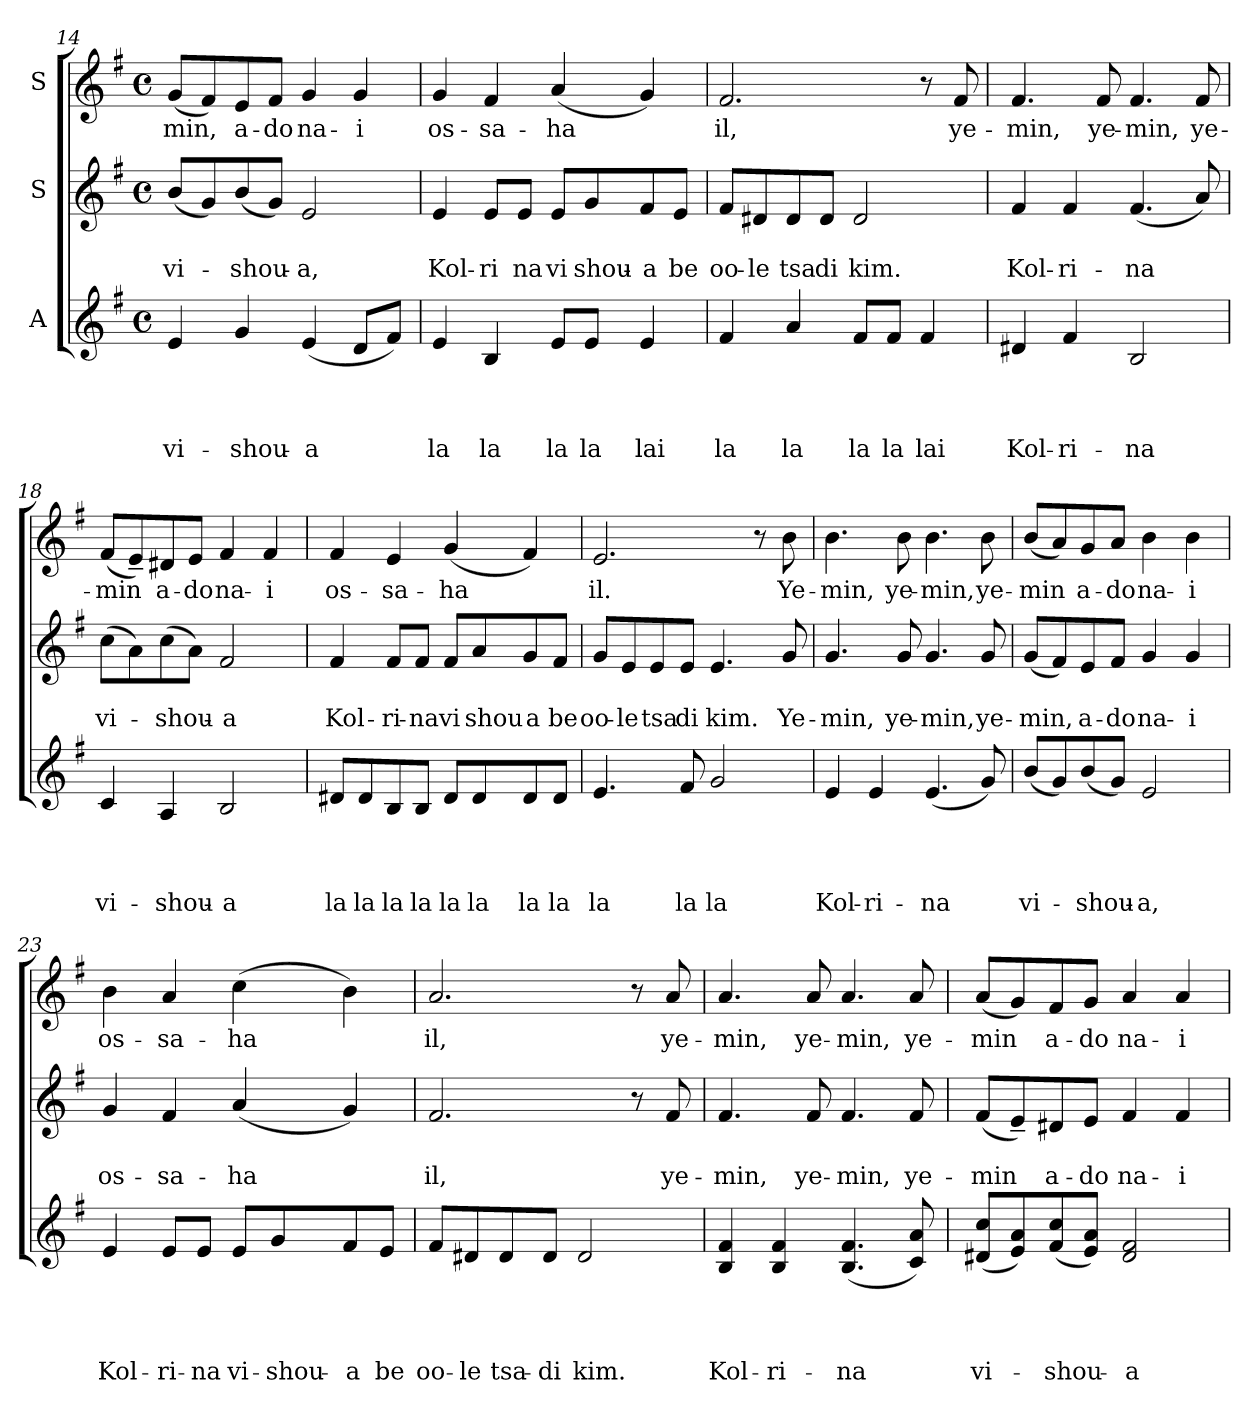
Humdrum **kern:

**kern	**text	**text	**text	**text	**kern	**text	**text	**kern	**text
*part3	*part3	*part3	*part3	*part3	*part2	*part2	*part2	*part1	*part1
*staff3	*staff3	*staff3	*staff3	*staff3	*staff2	*staff2	*staff2	*staff1	*staff1
*I"A	*	*	*	*	*I"S	*	*	*I"S	*
*clefG2	*	*	*	*	*clefG2	*	*	*clefG2	*
*k[f#]	*	*	*	*	*k[f#]	*	*	*k[f#]	*
*G:	*	*	*	*	*G:	*	*	*G:	*
*M4/4	*	*	*	*	*M4/4	*	*	*M4/4	*
*met(c)	*	*	*	*	*met(c)	*	*	*met(c)	*
=14	=14	=14	=14	=14	=14	=14	=14	=14	=14
!	!	!	!	!LO:LY:b	!	!	!LO:LY:b	!	!LO:LY:b
4e/	.	.	.	vi-	(<8b/L	.	vi-	(<8g/L	-min,
.	.	.	.	.	8g/)	.	.	8f#/)	.
!	!	!	!	!LO:LY:b	!	!	!LO:LY:b	!	!LO:LY:b
4g/	.	.	.	-shou-	(<8b/	.	-shou-	8e/	a-
!	!	!	!	!	!	!	!	!	!LO:LY:b
.	.	.	.	.	8g/J)	.	.	8f#/J	-do
!	!	!	!	!LO:LY:b:rj	!	!	!LO:LY:b	!	!LO:LY:b
(<4e/	.	.	.	-a	2e/	.	-a,	4g/	na-
!	!	!	!	!	!	!	!	!	!LO:LY:b
8d/L	.	.	.	.	.	.	.	4g/	-i
8f#/J)	.	.	.	.	.	.	.	.	.
=15	=15	=15	=15	=15	=15	=15	=15	=15	=15
!	!	!	!	!LO:LY:b	!	!	!LO:LY:b	!	!LO:LY:b
4e/	.	.	.	la	4e/	.	Kol-	4g/	os-
!	!	!	!	!LO:LY:b	!	!	!LO:LY:b	!	!LO:LY:b
4B/	.	.	.	la	8e/L	.	-ri	4f#/	-sa-
!	!	!	!	!	!	!	!LO:LY:b	!	!
.	.	.	.	.	8e/J	.	na	.	.
!	!	!	!	!LO:LY:b	!	!	!LO:LY:b	!	!LO:LY:b
8e/L	.	.	.	la	8e/L	.	vi	(<4a/	-ha
!	!	!	!	!LO:LY:b	!	!	!LO:LY:b	!	!
8e/J	.	.	.	la	8g/	.	shou-	.	.
!	!	!	!	!LO:LY:b	!	!	!LO:LY:b	!	!
4e/	.	.	.	lai	8f#/	.	-a	4g/)	.
!	!	!	!	!	!	!	!LO:LY:b	!	!
.	.	.	.	.	8e/J	.	be	.	.
!!LO:PB:g=z
=16	=16	=16	=16	=16	=16	=16	=16	=16	=16
!	!	!	!	!LO:LY:b	!	!	!LO:LY:b	!	!LO:LY:b
4f#/	.	.	.	la	8f#/L	.	oo-	2.f#/	il,
!	!	!	!	!	!	!	!LO:LY:b	!	!
.	.	.	.	.	8d#X/	.	-le	.	.
!	!	!	!	!LO:LY:b	!	!	!LO:LY:b	!	!
4a/	.	.	.	la	8d#/	.	tsa	.	.
!	!	!	!	!	!	!	!LO:LY:b	!	!
.	.	.	.	.	8d#/J	.	di	.	.
!	!	!	!	!LO:LY:b	!	!	!LO:LY:b	!	!
8f#/L	.	.	.	la	2d#/	.	kim.	.	.
!	!	!	!	!LO:LY:b	!	!	!	!	!
8f#/J	.	.	.	la	.	.	.	.	.
!	!	!	!	!LO:LY:b	!	!	!	!	!
4f#/	.	.	.	lai	.	.	.	8ra	.
!	!	!	!	!	!	!	!	!	!LO:LY:b
.	.	.	.	.	.	.	.	8f#/	ye-
=17	=17	=17	=17	=17	=17	=17	=17	=17	=17
!	!	!	!	!LO:LY:b	!	!	!LO:LY:b	!	!LO:LY:b
4d#X/	.	.	.	Kol-	4f#/	.	Kol-	4.f#/	-min,
!	!	!	!	!LO:LY:b	!	!	!LO:LY:b	!	!
4f#/	.	.	.	-ri-	4f#/	.	-ri-	.	.
!	!	!	!	!	!	!	!	!	!LO:LY:b
.	.	.	.	.	.	.	.	8f#/	ye-
!	!	!	!	!LO:LY:b	!	!	!LO:LY:b	!	!LO:LY:b
2B/	.	.	.	-na	(<4.f#/	.	-na	4.f#/	-min,
!	!	!	!	!	!	!	!	!	!LO:LY:b
.	.	.	.	.	8a/)	.	.	8f#/	ye-
=18	=18	=18	=18	=18	=18	=18	=18	=18	=18
!	!	!	!	!LO:LY:b	!	!	!LO:LY:b	!	!LO:LY:b
4c/	.	.	.	vi-	(>8cc\L	.	vi-	(<8f#/L	-min
.	.	.	.	.	8a\)	.	.	8e~</)	.
!	!	!	!	!LO:LY:b	!	!	!LO:LY:b	!	!LO:LY:b
4A/	.	.	.	-shou-	(>8cc\	.	-shou-	8d#X/	a-
!	!	!	!	!	!	!	!	!	!LO:LY:b
.	.	.	.	.	8a\J)	.	.	8e/J	-do
!	!	!	!	!LO:LY:b	!	!	!LO:LY:b	!	!LO:LY:b
2B/	.	.	.	-a	2f#/	.	-a	4f#/	na-
!	!	!	!	!	!	!	!	!	!LO:LY:b
.	.	.	.	.	.	.	.	4f#/	-i
=19	=19	=19	=19	=19	=19	=19	=19	=19	=19
!	!	!	!	!LO:LY:b	!	!	!LO:LY:b	!	!LO:LY:b
8d#X/L	.	.	.	la	4f#/	.	Kol-	4f#/	os-
!	!	!	!	!LO:LY:b	!	!	!	!	!
8d#/	.	.	.	la	.	.	.	.	.
!	!	!	!	!LO:LY:b	!	!	!LO:LY:b	!	!LO:LY:b
8B/	.	.	.	la	8f#/L	.	-ri-	4e/	-sa-
!	!	!	!	!LO:LY:b	!	!	!LO:LY:b	!	!
8B/J	.	.	.	la	8f#/J	.	-na	.	.
!	!	!	!	!LO:LY:b	!	!	!LO:LY:b	!	!LO:LY:b
8d#/L	.	.	.	la	8f#/L	.	vi	(<4g/	-ha
!	!	!	!	!LO:LY:b	!	!	!LO:LY:b	!	!
8d#/	.	.	.	la	8a/	.	shou	.	.
!	!	!	!	!LO:LY:b	!	!	!LO:LY:b	!	!
8d#/	.	.	.	la	8g/	.	a	4f#/)	.
!	!	!	!	!LO:LY:b	!	!	!LO:LY:b	!	!
8d#/J	.	.	.	la	8f#/J	.	be	.	.
=20	=20	=20	=20	=20	=20	=20	=20	=20	=20
!	!	!	!	!LO:LY:b	!	!	!LO:LY:b	!	!LO:LY:b
4.e/	.	.	.	la	8g/L	.	oo-	2.e/	il.
!	!	!	!	!	!	!	!LO:LY:b	!	!
.	.	.	.	.	8e/	.	-le	.	.
!	!	!	!	!	!	!	!LO:LY:b	!	!
.	.	.	.	.	8e/	.	tsa	.	.
!	!	!	!	!LO:LY:b	!	!	!LO:LY:b	!	!
8f#/	.	.	.	la	8e/J	.	di	.	.
!	!	!	!	!LO:LY:b	!	!	!LO:LY:b	!	!
2g/	.	.	.	la	4.e/	.	kim.	.	.
.	.	.	.	.	.	.	.	8ra	.
!	!	!	!	!	!	!	!LO:LY:b	!	!LO:LY:b
.	.	.	.	.	8g/	.	Ye-	8b\	Ye-
!!LO:LB:g=z
=21	=21	=21	=21	=21	=21	=21	=21	=21	=21
!	!	!	!	!LO:LY:b	!	!	!LO:LY:b	!	!LO:LY:b
4e/	.	.	.	Kol-	4.g/	.	-min,	4.b\	-min,
!	!	!	!	!LO:LY:b	!	!	!	!	!
4e/	.	.	.	-ri-	.	.	.	.	.
!	!	!	!	!	!	!	!LO:LY:b	!	!LO:LY:b
.	.	.	.	.	8g/	.	ye-	8b\	ye-
!	!	!	!	!LO:LY:b	!	!	!LO:LY:b	!	!LO:LY:b
(<4.e/	.	.	.	-na	4.g/	.	-min,	4.b\	-min,
!	!	!	!	!	!	!	!LO:LY:b	!	!LO:LY:b
8g/)	.	.	.	.	8g/	.	ye-	8b\	ye-
=22	=22	=22	=22	=22	=22	=22	=22	=22	=22
!	!	!	!	!LO:LY:b	!	!	!LO:LY:b	!	!LO:LY:b
(<8b/L	.	.	.	vi-	(<8g/L	.	-min,	(<8b/L	-min
8g/)	.	.	.	.	8f#/)	.	.	8a/)	.
!	!	!	!	!LO:LY:b	!	!	!LO:LY:b	!	!LO:LY:b
(<8b/	.	.	.	-shou-	8e/	.	a-	8g/	a-
!	!	!	!	!	!	!	!LO:LY:b	!	!LO:LY:b
8g/J)	.	.	.	.	8f#/J	.	-do	8a/J	-do
!	!	!	!	!LO:LY:b	!	!	!LO:LY:b	!	!LO:LY:b
2e/	.	.	.	-a,	4g/	.	na-	4b\	na-
!	!	!	!	!	!	!	!LO:LY:b	!	!LO:LY:b
.	.	.	.	.	4g/	.	-i	4b\	-i
=23	=23	=23	=23	=23	=23	=23	=23	=23	=23
!	!	!	!	!LO:LY:b	!	!	!LO:LY:b	!	!LO:LY:b
4e/	.	.	.	Kol-	4g/	.	os-	4b\	os-
!	!	!	!	!LO:LY:b	!	!	!LO:LY:b	!	!LO:LY:b
8e/L	.	.	.	-ri-	4f#/	.	-sa-	4a/	-sa-
!	!	!	!	!LO:LY:b	!	!	!	!	!
8e/J	.	.	.	-na	.	.	.	.	.
!	!	!	!	!LO:LY:b	!	!	!LO:LY:b	!	!LO:LY:b
8e/L	.	.	.	vi-	(<4a/	.	-ha	(>4cc\	-ha
!	!	!	!	!LO:LY:b	!	!	!	!	!
8g/	.	.	.	-shou-	.	.	.	.	.
!	!	!	!	!LO:LY:b	!	!	!	!	!
8f#/	.	.	.	-a	4g/)	.	.	4b\)	.
!	!	!	!	!LO:LY:b	!	!	!	!	!
8e/J	.	.	.	be	.	.	.	.	.
=24	=24	=24	=24	=24	=24	=24	=24	=24	=24
!	!	!	!	!LO:LY:b	!	!	!LO:LY:b	!	!LO:LY:b
8f#/L	.	.	.	oo-	2.f#/	.	il,	2.a/	il,
!	!	!	!	!LO:LY:b	!	!	!	!	!
8d#X/	.	.	.	-le	.	.	.	.	.
!	!	!	!	!LO:LY:b	!	!	!	!	!
8d#/	.	.	.	tsa-	.	.	.	.	.
!	!	!	!	!LO:LY:b	!	!	!	!	!
8d#/J	.	.	.	-di	.	.	.	.	.
!	!	!	!	!LO:LY:b	!	!	!	!	!
2d#/	.	.	.	kim.	.	.	.	.	.
.	.	.	.	.	8ra	.	.	8ra	.
!	!	!	!	!	!	!	!LO:LY:b	!	!LO:LY:b
.	.	.	.	.	8f#/	.	ye-	8a/	ye-
=25	=25	=25	=25	=25	=25	=25	=25	=25	=25
!	!	!	!	!LO:LY:b	!	!	!LO:LY:b	!	!LO:LY:b
4B/ 4f#/	.	.	.	Kol-	4.f#/	.	-min,	4.a/	-min,
!	!	!	!	!LO:LY:b	!	!	!	!	!
4B/ 4f#/	.	.	.	-ri-	.	.	.	.	.
!	!	!	!	!	!	!	!LO:LY:b	!	!LO:LY:b
.	.	.	.	.	8f#/	.	ye-	8a/	ye-
!	!	!	!	!LO:LY:b	!	!	!LO:LY:b	!	!LO:LY:b
(<4.B/ 4.f#/	.	.	.	-na	4.f#/	.	-min,	4.a/	-min,
!	!	!	!	!	!	!	!LO:LY:b	!	!LO:LY:b
8c/ 8a/)	.	.	.	.	8f#/	.	ye-	8a/	ye-
!!LO:LB:g=z
=26	=26	=26	=26	=26	=26	=26	=26	=26	=26
!	!	!	!	!LO:LY:b	!	!	!LO:LY:b	!	!LO:LY:b
(<8d#X/ 8cc/L	.	.	.	vi-	(<8f#/L	.	-min	(<8a/L	-min
8e/ 8a/)	.	.	.	.	8e~</)	.	.	8g/)	.
!	!	!	!	!LO:LY:b	!	!	!LO:LY:b	!	!LO:LY:b
(<8f#/ 8cc/	.	.	.	-shou-	8d#X/	.	a-	8f#/	a-
!	!	!	!	!	!	!	!LO:LY:b	!	!LO:LY:b
8e/ 8a/J)	.	.	.	.	8e/J	.	-do	8g/J	-do
!	!	!	!	!LO:LY:b	!	!	!LO:LY:b	!	!LO:LY:b
2d#/ 2f#/	.	.	.	-a	4f#/	.	na-	4a/	na-
!	!	!	!	!	!	!	!LO:LY:b	!	!LO:LY:b
.	.	.	.	.	4f#/	.	-i	4a/	-i
=	=	=	=	=	=	=	=	=	=
*-	*-	*-	*-	*-	*-	*-	*-	*-	*-
